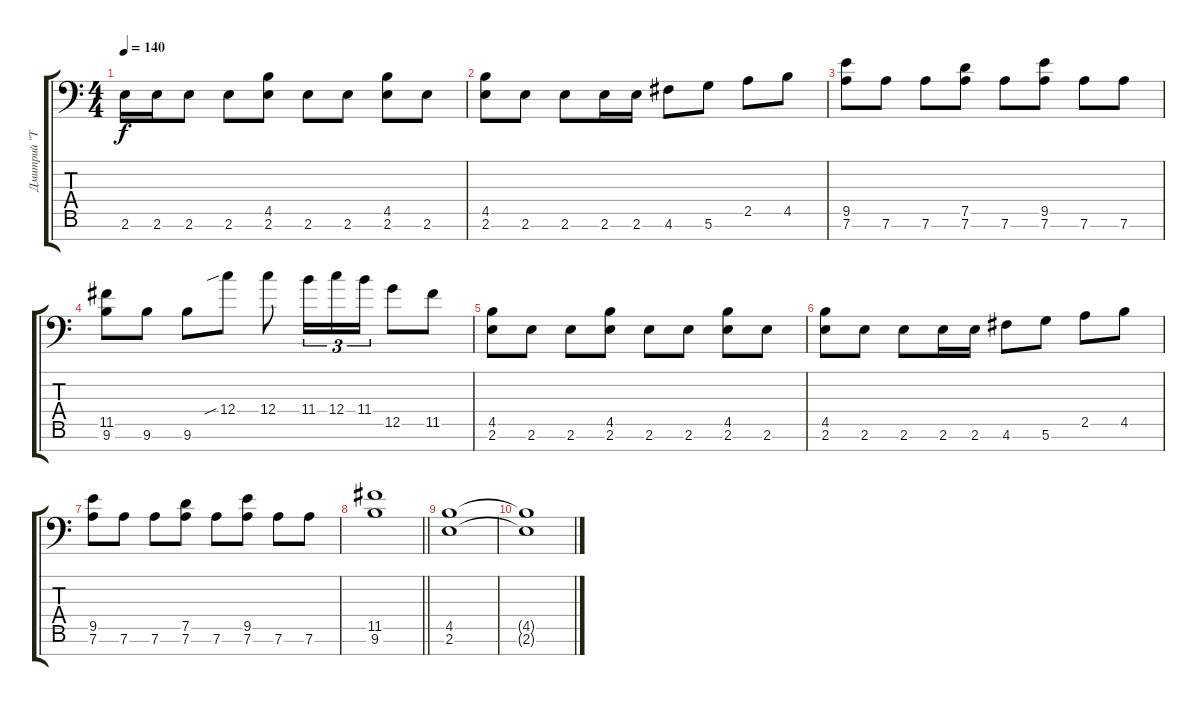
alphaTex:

\track ("Дмитрий \"Terris\" Процко" "Дмитрий \"T") {instrument distortionguitar}
\staff {score tabs}
\tuning (D4 A3 F3 C3 G2 D2 A1) {hide}
\ts (4 4)
\tempo 140
\clef f4
\ks c
2.6.16{dy f} 2.6.16 2.6.8 2.6.8 (4.5 2.6).8 2.6.8 2.6.8 (4.5 2.6).8 2.6.8 |
(4.5 2.6).8 2.6.8 2.6.8 2.6.16 2.6.16 4.6.8 5.6.8 2.5.8 4.5.8 |
(9.5 7.6).8 7.6.8 7.6.8 (7.5 7.6).8 7.6.8 (9.5 7.6).8 7.6.8 7.6.8 |
(11.5 9.6).8 9.6.8 9.6.8 12.4{sib}.8 12.4.8 11.4.16{tu (3 2)} 12.4.16{tu (3 2)} 11.4.16{tu (3 2)} 12.5.8 11.5.8 |
(4.5 2.6).8 2.6.8 2.6.8 (4.5 2.6).8 2.6.8 2.6.8 (4.5 2.6).8 2.6.8 |
(4.5 2.6).8 2.6.8 2.6.8 2.6.16 2.6.16 4.6.8 5.6.8 2.5.8 4.5.8 |
(9.5 7.6).8 7.6.8 7.6.8 (7.5 7.6).8 7.6.8 (9.5 7.6).8 7.6.8 7.6.8 |
\barLineRight lightlight
(11.5 9.6).1 |
(4.5 2.6).1 |
(4.5{t} 2.6{t}).1
